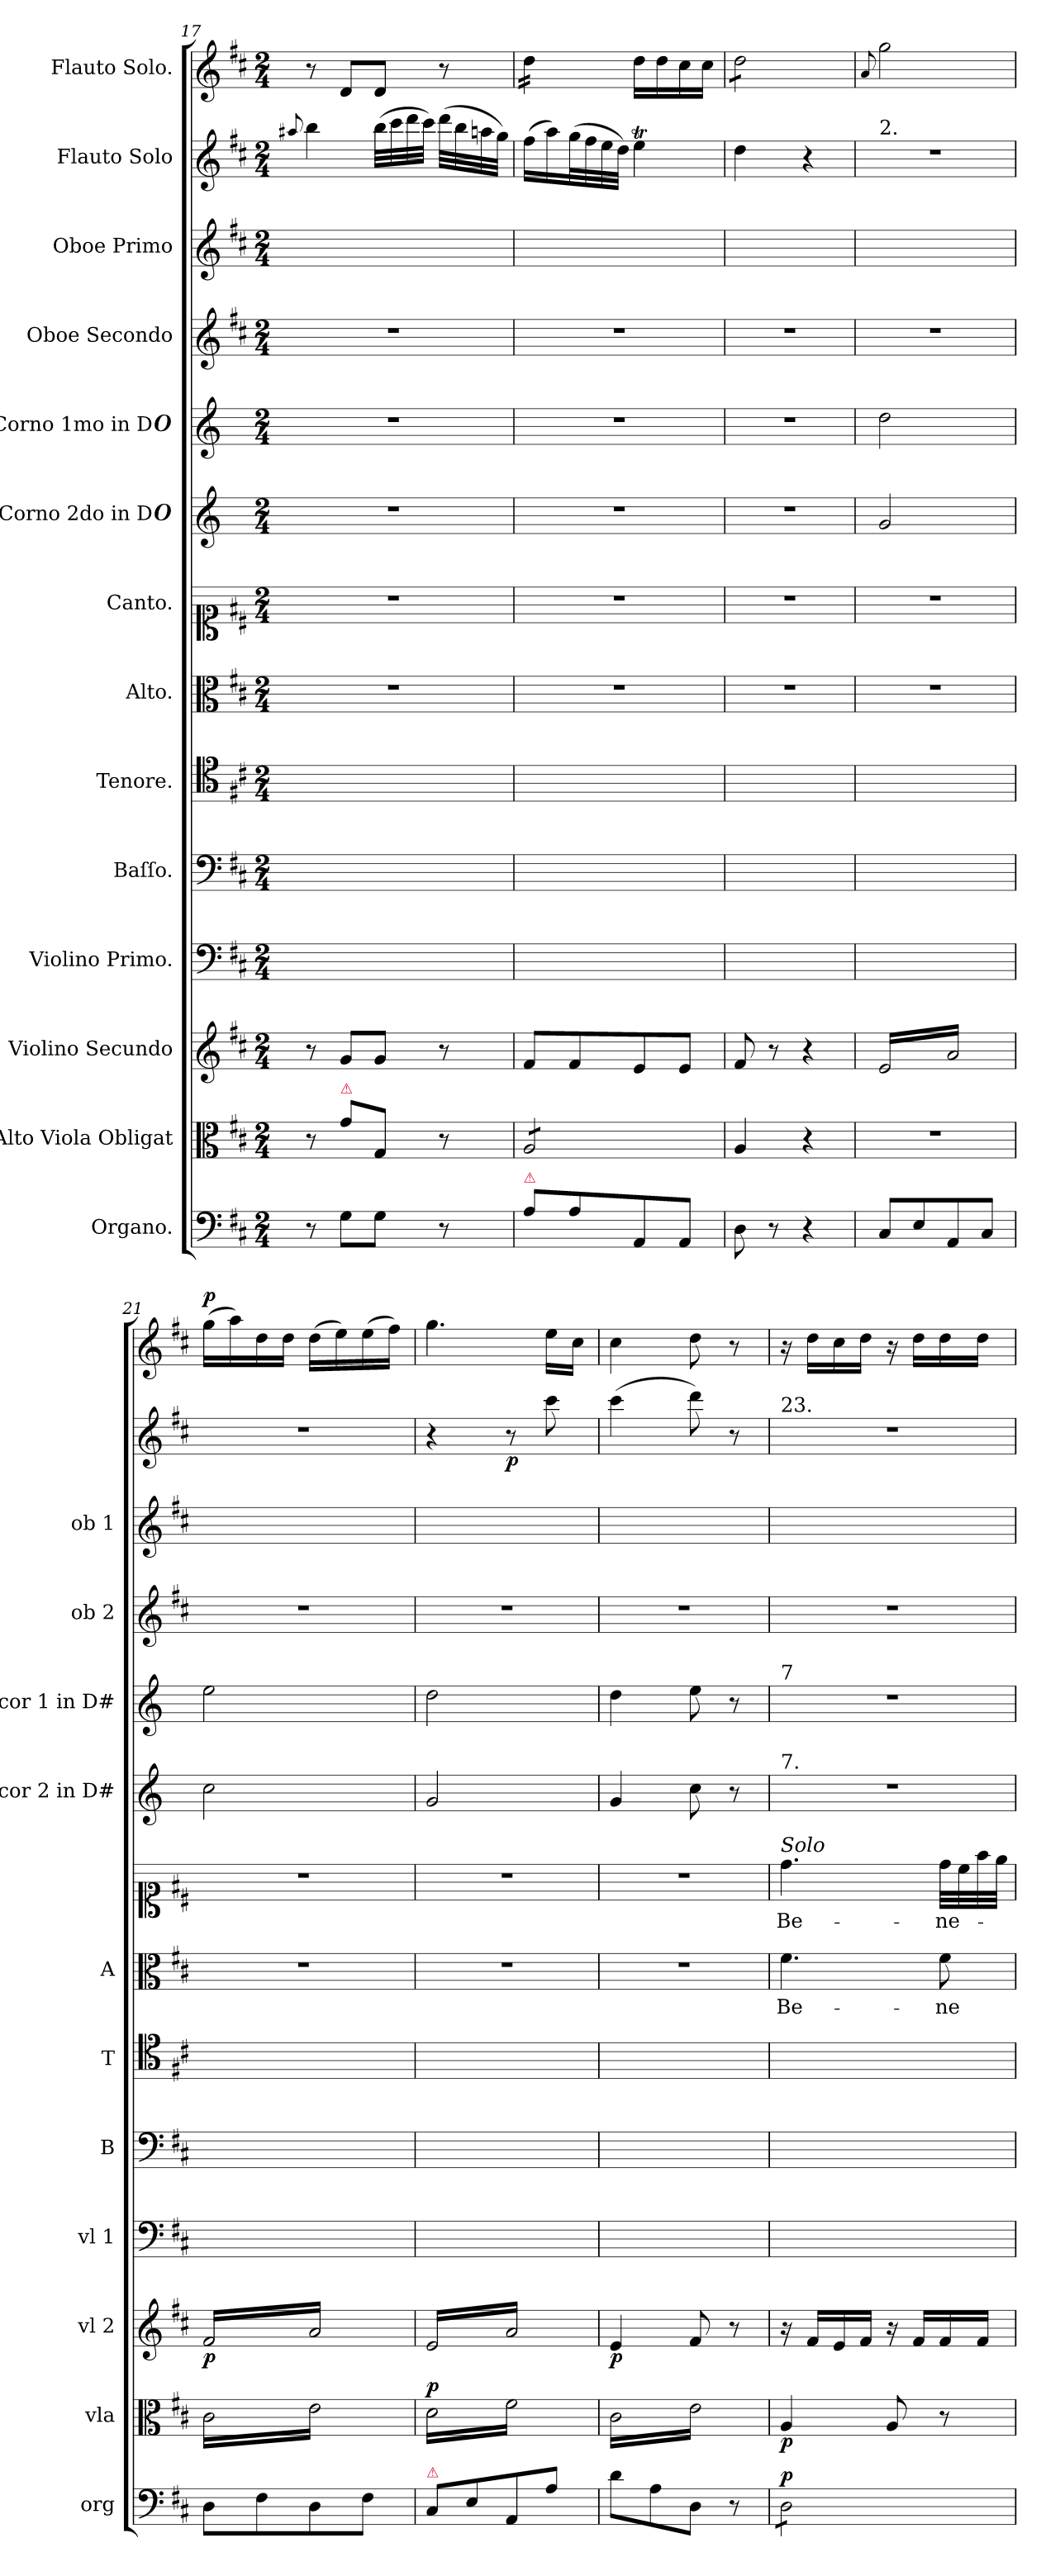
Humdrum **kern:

**kern	**dynam	**kern	**dynam	**kern	**dynam	**kern	**kern	**kern	**kern	**text	**kern	**text	**kern	**kern	**kern	**kern	**kern	**dynam	**kern	**dynam
*part14	*part14	*part13	*part13	*part12	*part12	*part11	*part10	*part9	*part8	*part8	*part7	*part7	*part6	*part5	*part4	*part3	*part2	*part2	*part1	*part1
*staff14	*staff14	*staff13	*staff13	*staff12	*staff12	*staff11	*staff10	*staff9	*staff8	*staff8	*staff7	*staff7	*staff6	*staff5	*staff4	*staff3	*staff2	*staff2	*staff1	*staff1
*I"Organo.	*	*I"Alto Viola Obligat	*	*I"Violino Secundo	*	*I"Violino Primo.	*I"Baſſo.	*I"Tenore.	*I"Alto.	*	*I"Canto.	*	*I"Corno 2do in D#	*I"Corno 1mo in D#	*I"Oboe Secondo	*I"Oboe Primo	*I"Flauto Solo	*	*I"Flauto Solo.	*
*I'org	*	*I'vla	*	*I'vl 2	*	*I'vl 1	*I'B	*I'T	*I'A	*	*	*	*I'cor 2 in D#	*I'cor 1 in D#	*I'ob 2	*I'ob 1	*	*	*	*
*clefF4	*	*clefC3	*	*clefG2	*	*clefF4	*clefF4	*clefC4	*clefC3	*	*clefC1	*	*clefG2	*clefG2	*clefG2	*clefG2	*clefG2	*	*clefG2	*
*	*	*	*	*	*	*	*	*	*	*	*	*	*ITrd6c10	*ITrd6c10	*	*	*	*	*	*
*k[f#c#]	*	*k[f#c#]	*	*k[f#c#]	*	*k[f#c#]	*k[f#c#]	*k[f#c#]	*k[f#c#]	*	*k[f#c#]	*	*k[f#c#]	*k[f#c#]	*k[f#c#]	*k[f#c#]	*k[f#c#]	*	*k[f#c#]	*
*D:	*	*D:	*	*D:	*	*D:	*D:	*D:	*D:	*	*D:	*	*D:	*D:	*D:	*D:	*D:	*	*D:	*
*M2/4	*	*M2/4	*	*M2/4	*	*M2/4	*M2/4	*M2/4	*M2/4	*	*M2/4	*	*M2/4	*M2/4	*M2/4	*M2/4	*M2/4	*	*M2/4	*
=17	=17	=17	=17	=17	=17	=17	=17	=17	=17	=17	=17	=17	=17	=17	=17	=17	=17	=17	=17	=17
.	.	.	.	.	.	.	.	.	.	.	.	.	.	.	.	.	8qqaa#X/	.	.	.
8r	.	8r	.	8r	.	2ryy	2ryy	2ryy	2r	.	2r	.	2r	2r	2r	2ryy	4bb\	.	8r	.
!	!	!LO:TX:a:color=crimson:t=⚠	!	!	!	!	!	!	!	!	!	!	!	!	!	!	!	!	!	!
8G\L	.	8g\L	.	8g/L	.	.	.	.	.	.	.	.	.	.	.	.	.	.	8d/L	.
8G\J	.	8G/J	.	8g/J	.	.	.	.	.	.	.	.	.	.	.	.	(32bb\LLL	.	8d/J	.
.	.	.	.	.	.	.	.	.	.	.	.	.	.	.	.	.	32ccc#\	.	.	.
.	.	.	.	.	.	.	.	.	.	.	.	.	.	.	.	.	32ddd\	.	.	.
.	.	.	.	.	.	.	.	.	.	.	.	.	.	.	.	.	32ccc#\JJJ)	.	.	.
8r	.	8r	.	8r	.	.	.	.	.	.	.	.	.	.	.	.	(32ddd\LLL	.	8r	.
.	.	.	.	.	.	.	.	.	.	.	.	.	.	.	.	.	32bb\	.	.	.
.	.	.	.	.	.	.	.	.	.	.	.	.	.	.	.	.	32aan\	.	.	.
.	.	.	.	.	.	.	.	.	.	.	.	.	.	.	.	.	32gg\JJJ)	.	.	.
=18	=18	=18	=18	=18	=18	=18	=18	=18	=18	=18	=18	=18	=18	=18	=18	=18	=18	=18	=18	=18
!LO:TX:a:color=crimson:t=⚠	!	!	!	!	!	!	!	!	!	!	!	!	!	!	!	!	!	!	!	!
*	*	*tremolo	*	*	*	*	*	*	*	*	*	*	*	*	*	*	*	*	*	*
*	*	*	*	*	*	*	*	*	*	*	*	*	*	*	*	*	*	*	*tremolo	*
8A\L	.	8A/L	.	8f#/L	.	2ryy	2ryy	2ryy	2r	.	2r	.	2r	2r	2r	2ryy	(16ff#\LL	.	16dd\LL	.
.	.	.	.	.	.	.	.	.	.	.	.	.	.	.	.	.	16aa\)	.	16dd\	.
8A\	.	8A/	.	8f#/	.	.	.	.	.	.	.	.	.	.	.	.	(32gg\L	.	16dd\	.
.	.	.	.	.	.	.	.	.	.	.	.	.	.	.	.	.	32ff#\	.	.	.
.	.	.	.	.	.	.	.	.	.	.	.	.	.	.	.	.	32ee\	.	16dd\JJ	.
*	*	*	*	*	*	*	*	*	*	*	*	*	*	*	*	*	*	*	*Xtremolo	*
.	.	.	.	.	.	.	.	.	.	.	.	.	.	.	.	.	32dd\JJJ)	.	.	.
8AA/	.	8A/	.	8e/	.	.	.	.	.	.	.	.	.	.	.	.	4eeT\	.	16dd\LL	.
.	.	.	.	.	.	.	.	.	.	.	.	.	.	.	.	.	.	.	16dd\	.
8AA/J	.	8A/J	.	8e/J	.	.	.	.	.	.	.	.	.	.	.	.	.	.	16cc#\	.
*	*	*Xtremolo	*	*	*	*	*	*	*	*	*	*	*	*	*	*	*	*	*	*
.	.	.	.	.	.	.	.	.	.	.	.	.	.	.	.	.	.	.	16cc#\JJ	.
=19	=19	=19	=19	=19	=19	=19	=19	=19	=19	=19	=19	=19	=19	=19	=19	=19	=19	=19	=19	=19
!	!	!	!	!	!	!	!	!	!	!	!	!	!	!	!	!	!	!	!LO:TX:a:t=||||	!
*	*	*	*	*	*	*	*	*	*	*	*	*	*	*	*	*	*	*	*tremolo	*
8D\	.	4A/	.	8f#/	.	2ryy	2ryy	2ryy	2r	.	2r	.	2r	2r	2r	2ryy	4dd\	.	8dd\L	.
8r	.	.	.	8r	.	.	.	.	.	.	.	.	.	.	.	.	.	.	8dd\	.
4r	.	4r	.	4r	.	.	.	.	.	.	.	.	.	.	.	.	4r	.	8dd\	.
.	.	.	.	.	.	.	.	.	.	.	.	.	.	.	.	.	.	.	8dd\J	.
*	*	*	*	*	*	*	*	*	*	*	*	*	*	*	*	*	*	*	*Xtremolo	*
=20	=20	=20	=20	=20	=20	=20	=20	=20	=20	=20	=20	=20	=20	=20	=20	=20	=20	=20	=20	=20
.	.	.	.	.	.	.	.	.	.	.	.	.	.	.	.	.	.	.	8qqa/	.
!	!	!	!	!	!	!	!	!	!	!	!	!	!	!	!	!	!LO:TX:a:t=2.	!	!	!
!	!LO:DY:a	!	!	!	!LO:DY:b	!	!	!	!	!	!	!	!	!	!	!	!	!	!	!LO:DY:a
*	*	*	*	*tremolo	*	*	*	*	*	*	*	*	*	*	*	*	*	*	*	*
8C#/L	forte	2r	.	16e/LL	for	2ryy	2ryy	2ryy	2r	.	2r	.	2A/	2e\	2r	2ryy	2r	.	2gg\	for
.	.	.	.	16a/	.	.	.	.	.	.	.	.	.	.	.	.	.	.	.	.
8E/	.	.	.	16e/	.	.	.	.	.	.	.	.	.	.	.	.	.	.	.	.
.	.	.	.	16a/	.	.	.	.	.	.	.	.	.	.	.	.	.	.	.	.
8AA/	.	.	.	16e/	.	.	.	.	.	.	.	.	.	.	.	.	.	.	.	.
.	.	.	.	16a/	.	.	.	.	.	.	.	.	.	.	.	.	.	.	.	.
8C#/J	.	.	.	16e/	.	.	.	.	.	.	.	.	.	.	.	.	.	.	.	.
.	.	.	.	16a/JJ	.	.	.	.	.	.	.	.	.	.	.	.	.	.	.	.
=21	=21	=21	=21	=21	=21	=21	=21	=21	=21	=21	=21	=21	=21	=21	=21	=21	=21	=21	=21	=21
!	!LO:DY:b	!	!LO:DY:a	!	!LO:DY:b	!	!	!	!	!	!	!	!	!	!	!	!	!	!	!LO:DY:a
*	*	*tremolo	*	*	*	*	*	*	*	*	*	*	*	*	*	*	*	*	*	*
8D\L	pia.	16c#\LL	for	16f#/LL	p	2ryy	2ryy	2ryy	2r	.	2r	.	2d\	2f#\	2r	2ryy	2r	.	(16gg\LL	p
.	.	16e\	.	16a/	.	.	.	.	.	.	.	.	.	.	.	.	.	.	16aa\)	.
8F#\	.	16c#\	.	16f#/	.	.	.	.	.	.	.	.	.	.	.	.	.	.	16dd\	.
.	.	16e\	.	16a/	.	.	.	.	.	.	.	.	.	.	.	.	.	.	16dd\JJ	.
8D\	.	16c#\	.	16f#/	.	.	.	.	.	.	.	.	.	.	.	.	.	.	(16dd\LL	.
.	.	16e\	.	16a/	.	.	.	.	.	.	.	.	.	.	.	.	.	.	16ee\)	.
8F#\J	.	16c#\	.	16f#/	.	.	.	.	.	.	.	.	.	.	.	.	.	.	(16ee\	.
.	.	16e\JJ	.	16a/JJ	.	.	.	.	.	.	.	.	.	.	.	.	.	.	16ff#\JJ)	.
=22	=22	=22	=22	=22	=22	=22	=22	=22	=22	=22	=22	=22	=22	=22	=22	=22	=22	=22	=22	=22
!LO:TX:a:color=crimson:t=⚠	!	!	!	!	!	!	!	!	!	!	!	!	!	!	!	!	!	!	!	!
!	!LO:DY:a	!	!LO:DY:a	!	!LO:DY:b	!	!	!	!	!	!	!	!	!	!	!	!	!	!	!LO:DY:b
8C#/L	forte	16d\LL	p	16e/LL	for	2ryy	2ryy	2ryy	2r	.	2r	.	2A/	2e\	2r	2ryy	4r	.	4.gg\	for
.	.	16f#\	.	16a/	.	.	.	.	.	.	.	.	.	.	.	.	.	.	.	.
8E/	.	16d\	.	16e/	.	.	.	.	.	.	.	.	.	.	.	.	.	.	.	.
.	.	16f#\	.	16a/	.	.	.	.	.	.	.	.	.	.	.	.	.	.	.	.
8AA/	.	16d\	.	16e/	.	.	.	.	.	.	.	.	.	.	.	.	8r	p	.	.
.	.	16f#\	.	16a/	.	.	.	.	.	.	.	.	.	.	.	.	.	.	.	.
8A\J	.	16d\	.	16e/	.	.	.	.	.	.	.	.	.	.	.	.	8ccc#\	.	16ee\LL	.
.	.	16f#\JJ	.	16a/JJ	.	.	.	.	.	.	.	.	.	.	.	.	.	.	16cc#\JJ	.
*	*	*	*	*Xtremolo	*	*	*	*	*	*	*	*	*	*	*	*	*	*	*	*
=23	=23	=23	=23	=23	=23	=23	=23	=23	=23	=23	=23	=23	=23	=23	=23	=23	=23	=23	=23	=23
!	!	!	!LO:DY:a	!	!LO:DY:b	!	!	!	!	!	!	!	!	!	!	!	!	!	!	!LO:DY:a
8d\L	.	16c#\LL	fo	4e/	p	2ryy	2ryy	2ryy	2r	.	2r	.	4A/	4e\	2r	2ryy	(4ccc#\	.	4cc#\	p&colon;
.	.	16e\	.	.	.	.	.	.	.	.	.	.	.	.	.	.	.	.	.	.
8A\	.	16c#\	.	.	.	.	.	.	.	.	.	.	.	.	.	.	.	.	.	.
.	.	16e\	.	.	.	.	.	.	.	.	.	.	.	.	.	.	.	.	.	.
8D\J	.	16c#\	.	8f#/	.	.	.	.	.	.	.	.	8d\	8f#\	.	.	8ddd\)	.	8dd\	.
.	.	16e\	.	.	.	.	.	.	.	.	.	.	.	.	.	.	.	.	.	.
8r	.	16c#\	.	8r	.	.	.	.	.	.	.	.	8r	8r	.	.	8r	.	8r	.
.	.	16e\JJ	.	.	.	.	.	.	.	.	.	.	.	.	.	.	.	.	.	.
*	*	*Xtremolo	*	*	*	*	*	*	*	*	*	*	*	*	*	*	*	*	*	*
=24	=24	=24	=24	=24	=24	=24	=24	=24	=24	=24	=24	=24	=24	=24	=24	=24	=24	=24	=24	=24
!	!	!	!	!	!	!	!	!	!	!	!	!	!	!	!	!	!LO:TX:a:t=23.	!	!	!
!	!	!	!	!	!	!	!	!	!	!	!	!	!	!LO:TX:a:t=7	!	!	!	!	!	!
!	!	!	!	!	!	!	!	!	!	!	!	!	!LO:TX:a:t=7.	!	!	!	!	!	!	!
!	!	!	!	!	!	!	!	!	!	!	!LO:TX:a:i:t=Solo	!	!	!	!	!	!	!	!	!
!	!LO:DY:a	!	!	!	!LO:DY:b	!	!	!	!	!	!	!	!	!	!	!	!	!	!	!LO:DY:b
*tremolo	*	*	*	*	*	*	*	*	*	*	*	*	*	*	*	*	*	*	*	*
8D\L	p.	4A/	p	16r	pp&colon;	2ryy	2ryy	2ryy	4.f#\	Be-	4.dd\	Be-	2r	2r	2r	2ryy	2r	.	16r	pia
.	.	.	.	16f#/LL	.	.	.	.	.	.	.	.	.	.	.	.	.	.	16dd\LL	.
8D\	.	.	.	16e/	.	.	.	.	.	.	.	.	.	.	.	.	.	.	16cc#\	.
.	.	.	.	16f#/JJ	.	.	.	.	.	.	.	.	.	.	.	.	.	.	16dd\JJ	.
8D\	.	8A/	.	16r	.	.	.	.	.	.	.	.	.	.	.	.	.	.	16r	.
.	.	.	.	16f#/LL	.	.	.	.	.	.	.	.	.	.	.	.	.	.	16dd\LL	.
8D\J	.	8r	.	16f#/	.	.	.	.	8f#\	-ne-	32dd\LLL	-ne-	.	.	.	.	.	.	16dd\	.
*Xtremolo	*	*	*	*	*	*	*	*	*	*	*	*	*	*	*	*	*	*	*	*
.	.	.	.	.	.	.	.	.	.	.	32cc#\	.	.	.	.	.	.	.	.	.
.	.	.	.	16f#/JJ	.	.	.	.	.	.	32ff#\	.	.	.	.	.	.	.	16dd\JJ	.
.	.	.	.	.	.	.	.	.	.	.	32ee\JJJ	.	.	.	.	.	.	.	.	.
=	=	=	=	=	=	=	=	=	=	=	=	=	=	=	=	=	=	=	=	=
*-	*-	*-	*-	*-	*-	*-	*-	*-	*-	*-	*-	*-	*-	*-	*-	*-	*-	*-	*-	*-
